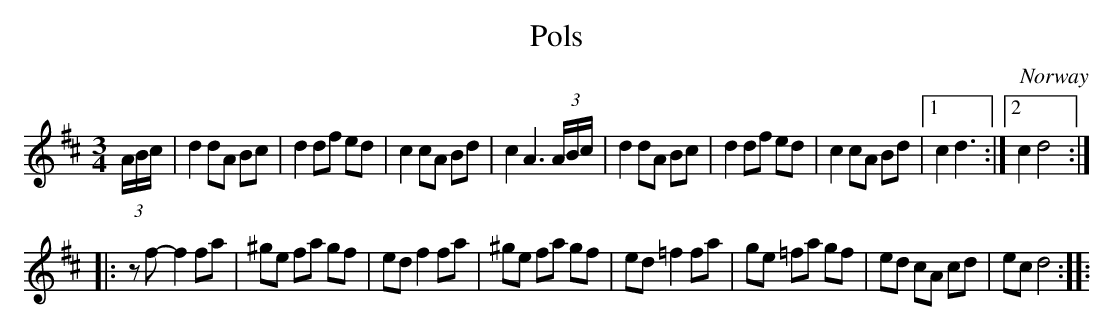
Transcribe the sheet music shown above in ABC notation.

X:1
T:Pols
M:3/4
O:Norway
K:D
(3A/B/c/ |\
d2 dA Bc | d2 df ed | c2 cA Bd | c2 A3 (3:2A/B/c/ |\
d2 dA Bc | d2 df ed | c2 cA Bd |1 c2 d3 :|2 c2 d4 ::
zf- f2 fa | ^ge fa gf | ed f2 fa | ^ge fa gf | \
ed =f2 fa | ge =fa gf | ed cA cd | ec d4 ::
